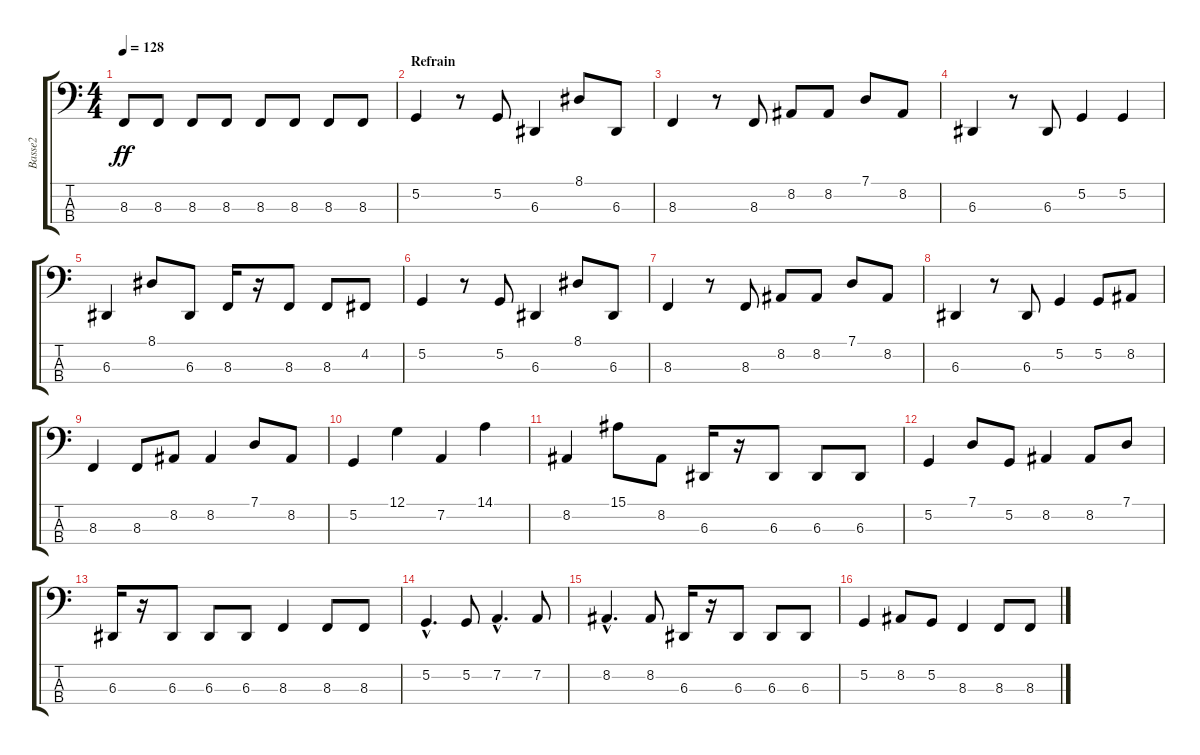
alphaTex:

\track ("Basse2" "Basse2") {instrument fretlessbass}
\staff {score tabs}
\tuning (G1 D1 A0 E0) {hide}
\ts (4 4)
\tempo 128
\clef f4
\ks c
8.3.8{dy ff} 8.3.8 8.3.8 8.3.8 8.3.8 8.3.8 8.3.8 8.3.8 |
\section ("" "Refrain")
5.2.4 r.8 5.2.8 6.3.4 8.1.8 6.3.8 |
8.3.4 r.8 8.3.8 8.2.8 8.2.8 7.1.8 8.2.8 |
6.3.4 r.8 6.3.8 5.2.4 5.2.4 |
6.3.4 8.1.8 6.3.8 8.3.16 r.16 8.3.8 8.3.8 4.2.8 |
5.2.4 r.8 5.2.8 6.3.4 8.1.8 6.3.8 |
8.3.4 r.8 8.3.8 8.2.8 8.2.8 7.1.8 8.2.8 |
6.3.4 r.8 6.3.8 5.2.4 5.2.8 8.2.8 |
8.3.4 8.3.8 8.2.8 8.2.4 7.1.8 8.2.8 |
5.2.4 12.1.4 7.2.4 14.1.4 |
8.2.4 15.1.8 8.2.8 6.3.16 r.16 6.3.8 6.3.8 6.3.8 |
5.2.4 7.1.8 5.2.8 8.2.4 8.2.8 7.1.8 |
6.3.16 r.16 6.3.8 6.3.8 6.3.8 8.3.4 8.3.8 8.3.8 |
5.2{hac}.4{d} 5.2.8 7.2{hac}.4{d} 7.2.8 |
8.2{hac}.4{d} 8.2.8 6.3.16 r.16 6.3.8 6.3.8 6.3.8 |
5.2.4 8.2.8 5.2.8 8.3.4 8.3.8 8.3.8
